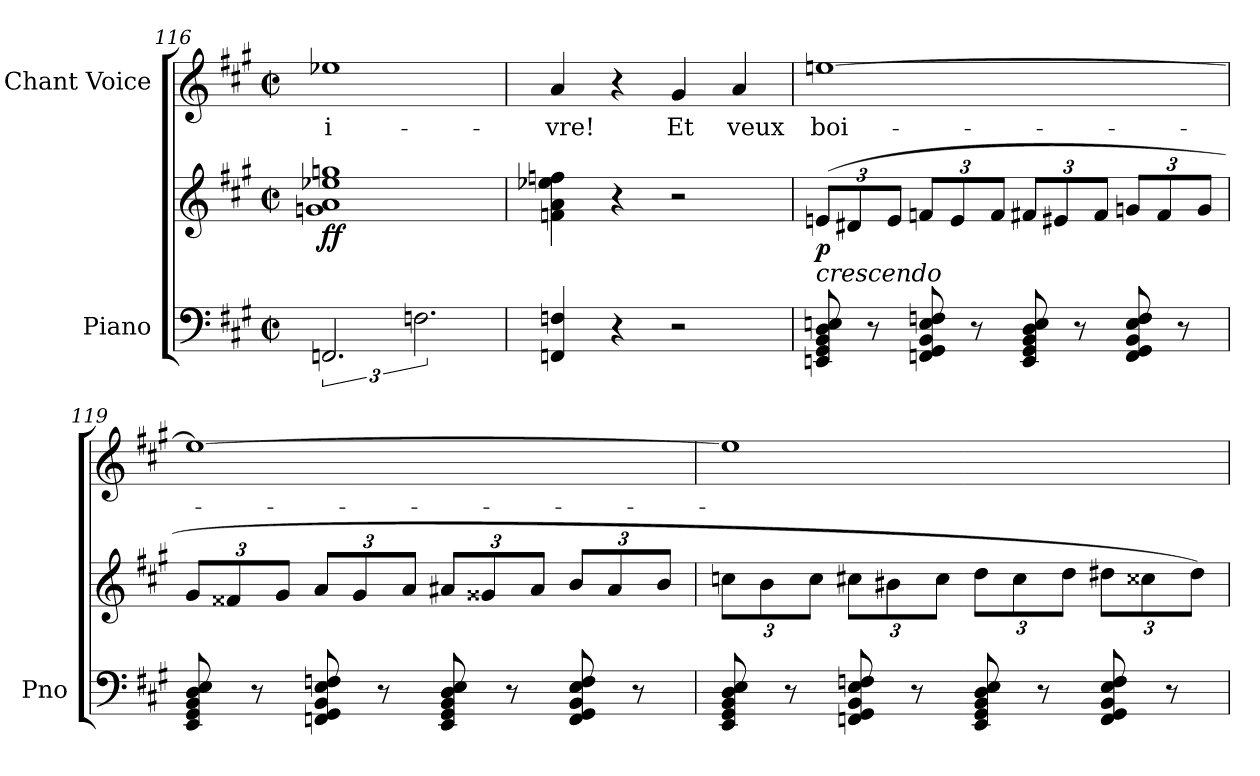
**kern	**kern	**dynam	**kern	**text
*part2	*part2	*part2	*part1	*part1
*staff3	*staff2	*staff2/3	*staff1	*staff1
*I"Piano	*	*	*I"Chant Voice	*
*I'Pno	*	*	*	*
*clefF4	*clefG2	*	*clefG2	*
*k[f#c#g#]	*k[f#c#g#]	*	*k[f#c#g#]	*
*M2/2	*M2/2	*	*M2/2	*
*met(c|)	*met(c|)	*	*met(c|)	*
=116	=116	=116	=116	=116
!	!	!LO:DY:b	!	!
3.FFn	1gn 1a 1ee-X 1ggn	ff	1ee-X	i-
3.Fn	.	.	.	.
=117	=117	=117	=117	=117
4FFn/ 4Fn/	4fn\ 4a\ 4ee-X\ 4ffn\	.	4a/	-vre!
4r	4r	.	4r	.
2r	2r	.	4g#/	Et
.	.	.	4a/	veux
=118	=118	=118	=118	=118
*	*Xbrackettup	*	*	*
!	!LO:TX:b:i:t=crescendo	!	!	!
!	!	!LO:DY:b	!	!
8EEn/ 8GG#/ 8BB/ 8D/ 8En/	(12en/L	p	[1een	boi-
.	12d#X/	.	.	.
8r	.	.	.	.
.	12e/J	.	.	.
8FFn/ 8GG#/ 8BB/ 8E/ 8Fn/	12fn/L	.	.	.
.	12e/	.	.	.
8r	.	.	.	.
.	12f/J	.	.	.
8EE/ 8GG#/ 8BB/ 8D/ 8E/	12f#X/L	.	.	.
.	12e#X/	.	.	.
8r	.	.	.	.
.	12f#/J	.	.	.
8FF/ 8GG#/ 8BB/ 8E/ 8F/	12gn/L	.	.	.
.	12f#/	.	.	.
8r	.	.	.	.
.	12g/J	.	.	.
=119	=119	=119	=119	=119
8EE/ 8GG#/ 8BB/ 8D/ 8E/	12g#/L	.	1ee_	.
.	12f##X/	.	.	.
8r	.	.	.	.
.	12g#/J	.	.	.
8FFn/ 8GG#/ 8BB/ 8E/ 8Fn/	12a/L	.	.	.
.	12g#/	.	.	.
8r	.	.	.	.
.	12a/J	.	.	.
8EE/ 8GG#/ 8BB/ 8D/ 8E/	12a#X/L	.	.	.
.	12g##X/	.	.	.
8r	.	.	.	.
.	12a#/J	.	.	.
8FF/ 8GG#/ 8BB/ 8E/ 8F/	12b/L	.	.	.
.	12a#/	.	.	.
8r	.	.	.	.
.	12b/J	.	.	.
=120	=120	=120	=120	=120
8EE/ 8GG#/ 8BB/ 8D/ 8E/	12ccn\L	.	1ee]	.
.	12b\	.	.	.
8r	.	.	.	.
.	12cc\J	.	.	.
8FFn/ 8GG#/ 8BB/ 8E/ 8Fn/	12cc#X\L	.	.	.
.	12b#X\	.	.	.
8r	.	.	.	.
.	12cc#\J	.	.	.
8EE/ 8GG#/ 8BB/ 8D/ 8E/	12dd\L	.	.	.
.	12cc#\	.	.	.
8r	.	.	.	.
.	12dd\J	.	.	.
8FF/ 8GG#/ 8BB/ 8E/ 8F/	12dd#X\L	.	.	.
.	12cc##X\	.	.	.
8r	.	.	.	.
.	12dd#\J)	.	.	.
=	=	=	=	=
*-	*-	*-	*-	*-
